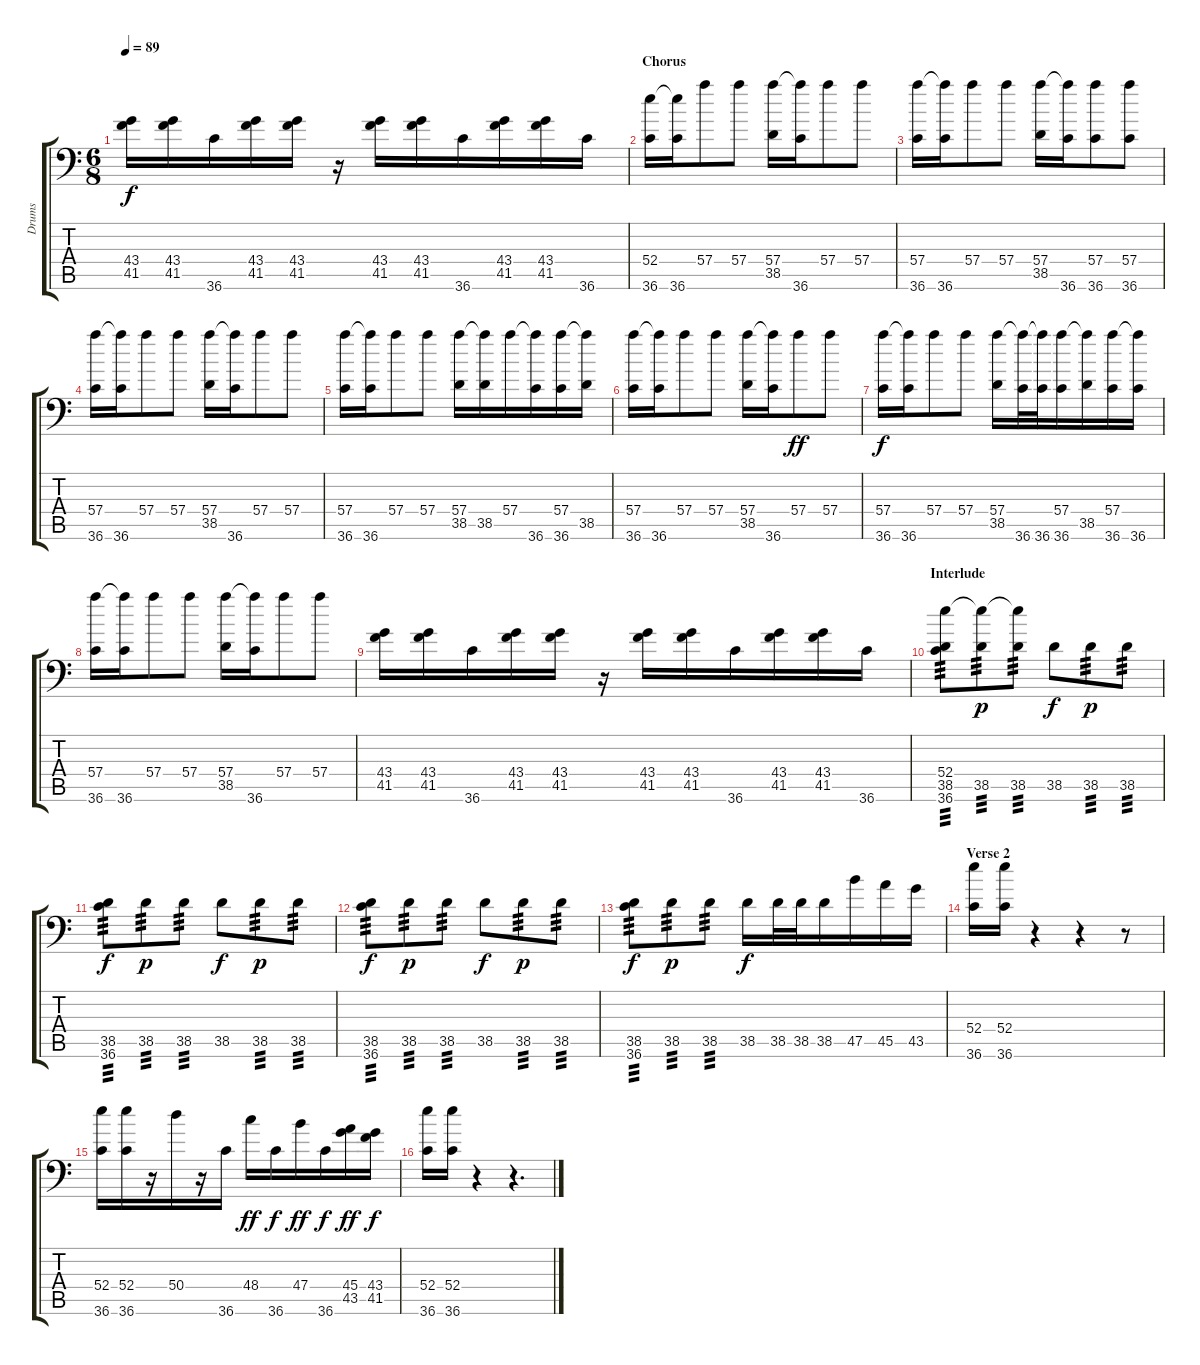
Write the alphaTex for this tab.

\track ("Drums" "Drums") {instrument acousticgrandpiano}
\staff {score tabs}
\tuning (C-1 C-1 C-1 C-1 C-1 C-1) {hide}
\ts (6 8)
\tempo 89
\clef f4
\ks c
(43.4 41.5).16{dy f} (43.4 41.5).16 36.6.16 (43.4 41.5).16 (43.4 41.5).16 r.16 (43.4 41.5).16 (43.4 41.5).16 36.6.16 (43.4 41.5).16 (43.4 41.5).16 36.6.16 |
\section ("" "Chorus")
(52.4 36.6).16 (52.4{t} 36.6).16 57.4.8 57.4.8 (57.4 38.5).16 (57.4{t} 36.6).16 57.4.8 57.4.8 |
(57.4 36.6).16 (57.4{t} 36.6).16 57.4.8 57.4.8 (57.4 38.5).16 (57.4{t} 36.6).16 (57.4 36.6).8 (57.4 36.6).8 |
(57.4 36.6).16 (57.4{t} 36.6).16 57.4.8 57.4.8 (57.4 38.5).16 (57.4{t} 36.6).16 57.4.8 57.4.8 |
(57.4 36.6).16 (57.4{t} 36.6).16 57.4.8 57.4.8 (57.4 38.5).16 (57.4{t} 38.5).16 57.4.16 (57.4{t} 36.6).16 (57.4 36.6).16 (57.4{t} 38.5).16 |
(57.4 36.6).16 (57.4{t} 36.6).16 57.4.8 57.4.8 (57.4 38.5).16 (57.4{t} 36.6).16 57.4.8{dy ff} 57.4.8 |
(57.4 36.6).16{dy f} (57.4{t} 36.6).16 57.4.8 57.4.8 (57.4 38.5).16 (57.4{t} 36.6).32 (57.4{t} 36.6).32 (57.4 36.6).16 (57.4{t} 38.5).16 (57.4 36.6).16 (57.4{t} 36.6).16 |
(57.4 36.6).16 (57.4{t} 36.6).16 57.4.8 57.4.8 (57.4 38.5).16 (57.4{t} 36.6).16 57.4.8 57.4.8 |
(43.4 41.5).16 (43.4 41.5).16 36.6.16 (43.4 41.5).16 (43.4 41.5).16 r.16 (43.4 41.5).16 (43.4 41.5).16 36.6.16 (43.4 41.5).16 (43.4 41.5).16 36.6.16 |
\section ("" "Interlude")
(52.4 38.5 36.6).8{tp 3} (52.4{t} 38.5).8{tp 3 dy p} (52.4{t} 38.5).8{tp 3} 38.5.8{dy f} 38.5.8{tp 3 dy p} 38.5.8{tp 3} |
(38.5 36.6).8{tp 3 dy f} 38.5.8{tp 3 dy p} 38.5.8{tp 3} 38.5.8{dy f} 38.5.8{tp 3 dy p} 38.5.8{tp 3} |
(38.5 36.6).8{tp 3 dy f} 38.5.8{tp 3 dy p} 38.5.8{tp 3} 38.5.8{dy f} 38.5.8{tp 3 dy p} 38.5.8{tp 3} |
(38.5 36.6).8{tp 3 dy f} 38.5.8{tp 3 dy p} 38.5.8{tp 3} 38.5.16{dy f} 38.5.32 38.5.32 38.5.16 47.5.16 45.5.16 43.5.16 |
\section ("" "Verse 2")
(52.4 36.6).16 (52.4 36.6).16 r.4 r.4 r.8 |
(52.4 36.6).16 (52.4 36.6).16 r.16 50.4.16 r.16 36.6.16 48.4.16{dy ff} 36.6.16{dy f} 47.4.16{dy ff} 36.6.16{dy f} (45.4 43.5).16{dy ff} (43.4 41.5).16{dy f} |
(52.4 36.6).16 (52.4 36.6).16 r.4 r.4{d}
